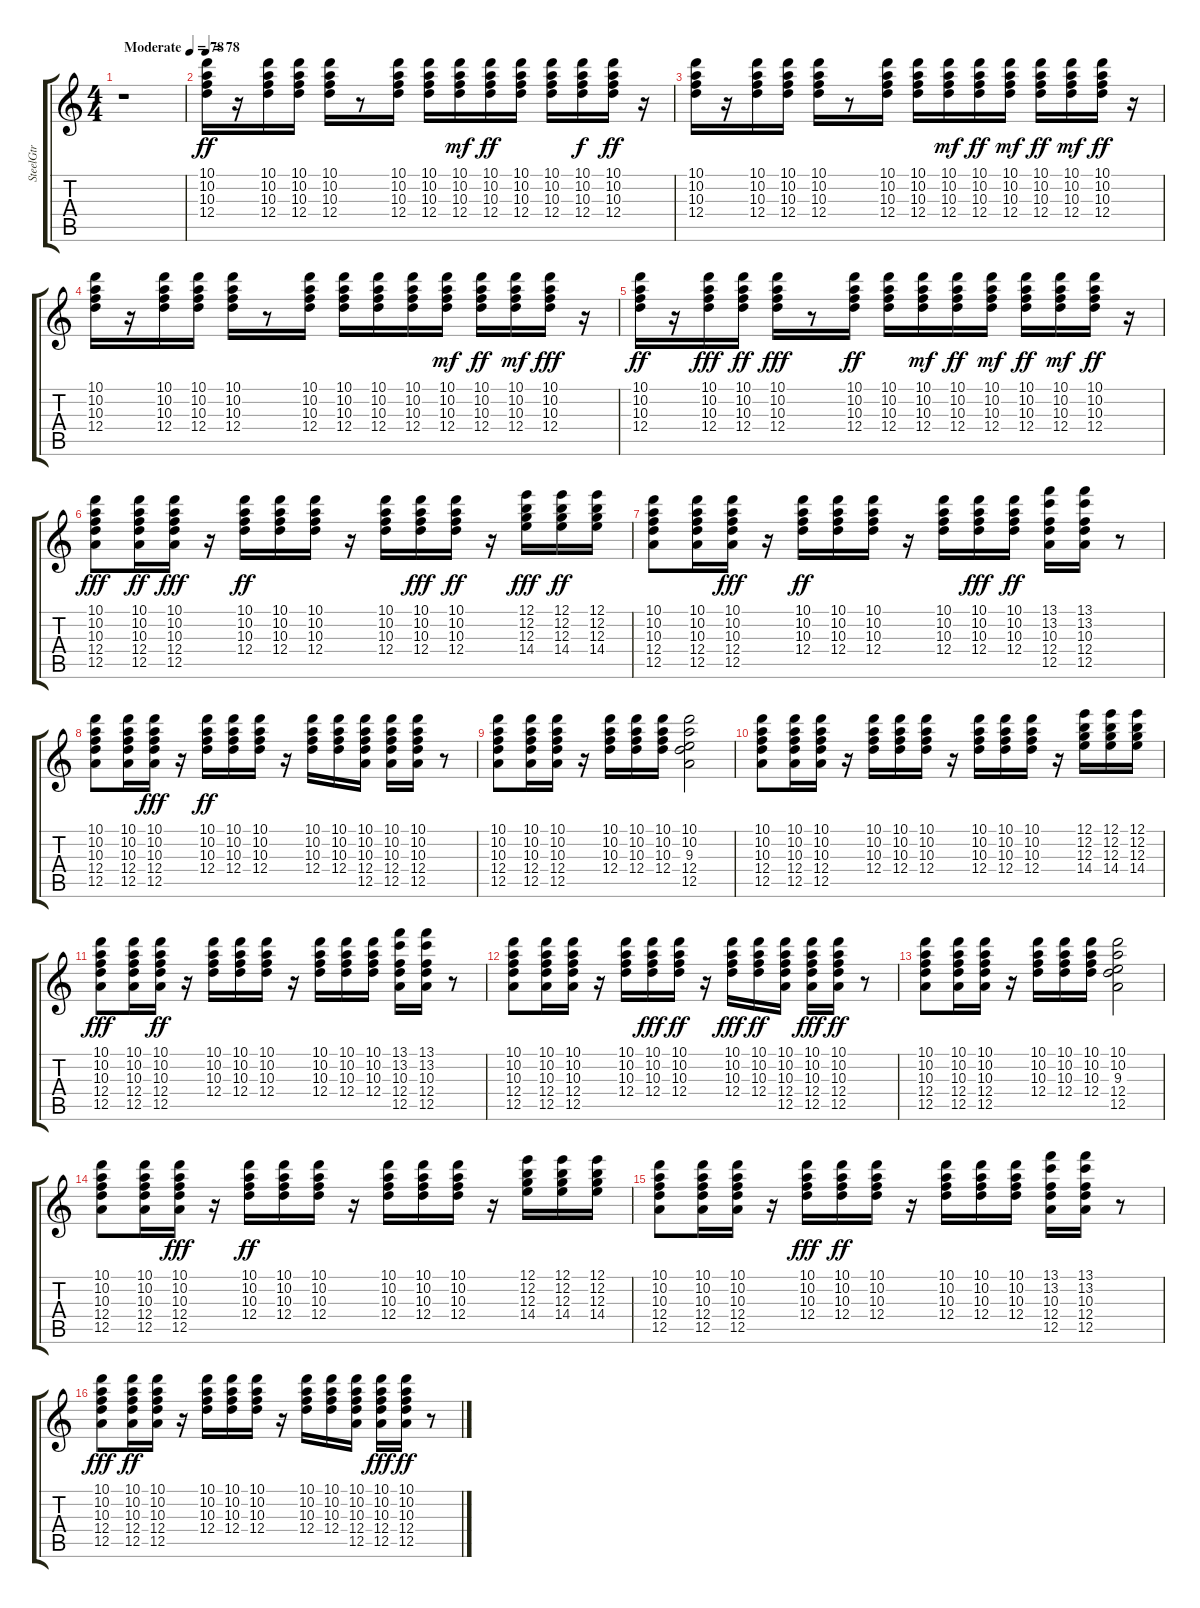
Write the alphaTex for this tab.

\track ("SteelGtr" "SteelGtr") {instrument acousticguitarsteel}
\staff {score tabs}
\tuning (E4 B3 G3 D3 A2 E2) {hide}
\ts (4 4)
\tempo (78 "Moderate")
\clef g2
\ks c
r.1{dy ff instrument acousticguitarsteel} |
\tempo 78
(10.1 10.2 10.3 12.4).16 r.16 (10.1 10.2 10.3 12.4).16{volume 8} (10.1 10.2 10.3 12.4).16{volume 9} (10.1 10.2 10.3 12.4).16{volume 10} r.8 (10.1 10.2 10.3 12.4).16{volume 10} (10.1 10.2 10.3 12.4).16{volume 11} (10.1 10.2 10.3 12.4).16{dy mf volume 11} (10.1 10.2 10.3 12.4).16{dy ff} (10.1 10.2 10.3 12.4).16{balance 3} (10.1 10.2 10.3 12.4).16{volume 11 balance 4} (10.1 10.2 10.3 12.4).16{dy f volume 10 balance 5} (10.1 10.2 10.3 12.4).16{dy ff volume 10 balance 8} r.16 |
(10.1 10.2 10.3 12.4).16{volume 10 balance 9} r.16 (10.1 10.2 10.3 12.4).16{balance 12} (10.1 10.2 10.3 12.4).16{balance 13} (10.1 10.2 10.3 12.4).16{balance 11} r.8 (10.1 10.2 10.3 12.4).16{volume 10 balance 7} (10.1 10.2 10.3 12.4).16{balance 6} (10.1 10.2 10.3 12.4).16{dy mf balance 4} (10.1 10.2 10.3 12.4).16{dy ff balance 4} (10.1 10.2 10.3 12.4).16{dy mf balance 4} (10.1 10.2 10.3 12.4).16{dy ff balance 4} (10.1 10.2 10.3 12.4).16{dy mf} (10.1 10.2 10.3 12.4).16{dy ff balance 4} r.16 |
(10.1 10.2 10.3 12.4).16{balance 4} r.16 (10.1 10.2 10.3 12.4).16{balance 5} (10.1 10.2 10.3 12.4).16{balance 5} (10.1 10.2 10.3 12.4).16{balance 6} r.8 (10.1 10.2 10.3 12.4).16{balance 10} (10.1 10.2 10.3 12.4).16{balance 10} (10.1 10.2 10.3 12.4).16{balance 11} (10.1 10.2 10.3 12.4).16{balance 10} (10.1 10.2 10.3 12.4).16{dy mf balance 9} (10.1 10.2 10.3 12.4).16{dy ff balance 8} (10.1 10.2 10.3 12.4).16{dy mf balance 6} (10.1 10.2 10.3 12.4).16{dy fff balance 6} r.16 |
(10.1 10.2 10.3 12.4).16{dy ff balance 6} r.16 (10.1 10.2 10.3 12.4).16{dy fff balance 5} (10.1 10.2 10.3 12.4).16{dy ff balance 5} (10.1 10.2 10.3 12.4).16{dy fff balance 5} r.8 (10.1 10.2 10.3 12.4).16{dy ff balance 5} (10.1 10.2 10.3 12.4).16{balance 5} (10.1 10.2 10.3 12.4).16{dy mf balance 6} (10.1 10.2 10.3 12.4).16{dy ff balance 6} (10.1 10.2 10.3 12.4).16{dy mf balance 6} (10.1 10.2 10.3 12.4).16{dy ff} (10.1 10.2 10.3 12.4).16{dy mf balance 6} (10.1 10.2 10.3 12.4).16{dy ff balance 5} r.16 |
(10.1 10.2 10.3 12.4 12.5).8{dy fff volume 9 balance 5} (10.1 10.2 10.3 12.4 12.5).16{dy ff volume 7} (10.1 10.2 10.3 12.4 12.5).16{dy fff} r.16 (10.1 10.2 10.3 12.4).16{dy ff balance 5} (10.1 10.2 10.3 12.4).16 (10.1 10.2 10.3 12.4).16{balance 5} r.16 (10.1 10.2 10.3 12.4).16 (10.1 10.2 10.3 12.4).16{dy fff} (10.1 10.2 10.3 12.4).16{dy ff} r.16 (12.1 12.2 12.3 14.4).16{dy fff} (12.1 12.2 12.3 14.4).16{dy ff} (12.1 12.2 12.3 14.4).16 |
(10.1 10.2 10.3 12.4 12.5).8 (10.1 10.2 10.3 12.4 12.5).16 (10.1 10.2 10.3 12.4 12.5).16{dy fff} r.16 (10.1 10.2 10.3 12.4).16{dy ff} (10.1 10.2 10.3 12.4).16 (10.1 10.2 10.3 12.4).16 r.16 (10.1 10.2 10.3 12.4).16 (10.1 10.2 10.3 12.4).16{dy fff} (10.1 10.2 10.3 12.4).16{dy ff} (13.1 13.2 10.3 12.4 12.5).16 (13.1 13.2 10.3 12.4 12.5).16 r.8 |
(10.1 10.2 10.3 12.4 12.5).8 (10.1 10.2 10.3 12.4 12.5).16 (10.1 10.2 10.3 12.4 12.5).16{dy fff} r.16 (10.1 10.2 10.3 12.4).16{dy ff} (10.1 10.2 10.3 12.4).16 (10.1 10.2 10.3 12.4).16 r.16 (10.1 10.2 10.3 12.4).16 (10.1 10.2 10.3 12.4).16 (10.1 10.2 10.3 12.4 12.5).16 (10.1 10.2 10.3 12.4 12.5).16 (10.1 10.2 10.3 12.4 12.5).16 r.8 |
(10.1 10.2 10.3 12.4 12.5).8 (10.1 10.2 10.3 12.4 12.5).16 (10.1 10.2 10.3 12.4 12.5).16 r.16 (10.1 10.2 10.3 12.4).16 (10.1 10.2 10.3 12.4).16 (10.1 10.2 10.3 12.4).16 (10.1 10.2 9.3 12.4 12.5).2 |
(10.1 10.2 10.3 12.4 12.5).8 (10.1 10.2 10.3 12.4 12.5).16 (10.1 10.2 10.3 12.4 12.5).16 r.16 (10.1 10.2 10.3 12.4).16 (10.1 10.2 10.3 12.4).16 (10.1 10.2 10.3 12.4).16 r.16 (10.1 10.2 10.3 12.4).16 (10.1 10.2 10.3 12.4).16 (10.1 10.2 10.3 12.4).16 r.16 (12.1 12.2 12.3 14.4).16 (12.1 12.2 12.3 14.4).16 (12.1 12.2 12.3 14.4).16 |
(10.1 10.2 10.3 12.4 12.5).8{dy fff} (10.1 10.2 10.3 12.4 12.5).16 (10.1 10.2 10.3 12.4 12.5).16{dy ff} r.16 (10.1 10.2 10.3 12.4).16 (10.1 10.2 10.3 12.4).16 (10.1 10.2 10.3 12.4).16 r.16 (10.1 10.2 10.3 12.4).16 (10.1 10.2 10.3 12.4).16 (10.1 10.2 10.3 12.4).16 (13.1 13.2 10.3 12.4 12.5).16 (13.1 13.2 10.3 12.4 12.5).16 r.8 |
(10.1 10.2 10.3 12.4 12.5).8 (10.1 10.2 10.3 12.4 12.5).16 (10.1 10.2 10.3 12.4 12.5).16 r.16 (10.1 10.2 10.3 12.4).16 (10.1 10.2 10.3 12.4).16{dy fff} (10.1 10.2 10.3 12.4).16{dy ff} r.16 (10.1 10.2 10.3 12.4).16{dy fff} (10.1 10.2 10.3 12.4).16{dy ff} (10.1 10.2 10.3 12.4 12.5).16 (10.1 10.2 10.3 12.4 12.5).16{dy fff} (10.1 10.2 10.3 12.4 12.5).16{dy ff} r.8 |
(10.1 10.2 10.3 12.4 12.5).8 (10.1 10.2 10.3 12.4 12.5).16 (10.1 10.2 10.3 12.4 12.5).16 r.16 (10.1 10.2 10.3 12.4).16 (10.1 10.2 10.3 12.4).16 (10.1 10.2 10.3 12.4).16 (10.1 10.2 9.3 12.4 12.5).2 |
(10.1 10.2 10.3 12.4 12.5).8 (10.1 10.2 10.3 12.4 12.5).16 (10.1 10.2 10.3 12.4 12.5).16{dy fff} r.16 (10.1 10.2 10.3 12.4).16{dy ff} (10.1 10.2 10.3 12.4).16 (10.1 10.2 10.3 12.4).16 r.16 (10.1 10.2 10.3 12.4).16 (10.1 10.2 10.3 12.4).16 (10.1 10.2 10.3 12.4).16 r.16 (12.1 12.2 12.3 14.4).16 (12.1 12.2 12.3 14.4).16 (12.1 12.2 12.3 14.4).16 |
(10.1 10.2 10.3 12.4 12.5).8 (10.1 10.2 10.3 12.4 12.5).16 (10.1 10.2 10.3 12.4 12.5).16 r.16 (10.1 10.2 10.3 12.4).16{dy fff} (10.1 10.2 10.3 12.4).16{dy ff} (10.1 10.2 10.3 12.4).16 r.16 (10.1 10.2 10.3 12.4).16 (10.1 10.2 10.3 12.4).16 (10.1 10.2 10.3 12.4).16 (13.1 13.2 10.3 12.4 12.5).16 (13.1 13.2 10.3 12.4 12.5).16 r.8 |
(10.1 10.2 10.3 12.4 12.5).8{dy fff} (10.1 10.2 10.3 12.4 12.5).16{dy ff} (10.1 10.2 10.3 12.4 12.5).16 r.16 (10.1 10.2 10.3 12.4).16 (10.1 10.2 10.3 12.4).16 (10.1 10.2 10.3 12.4).16 r.16 (10.1 10.2 10.3 12.4).16 (10.1 10.2 10.3 12.4).16 (10.1 10.2 10.3 12.4 12.5).16 (10.1 10.2 10.3 12.4 12.5).16{dy fff} (10.1 10.2 10.3 12.4 12.5).16{dy ff} r.8
